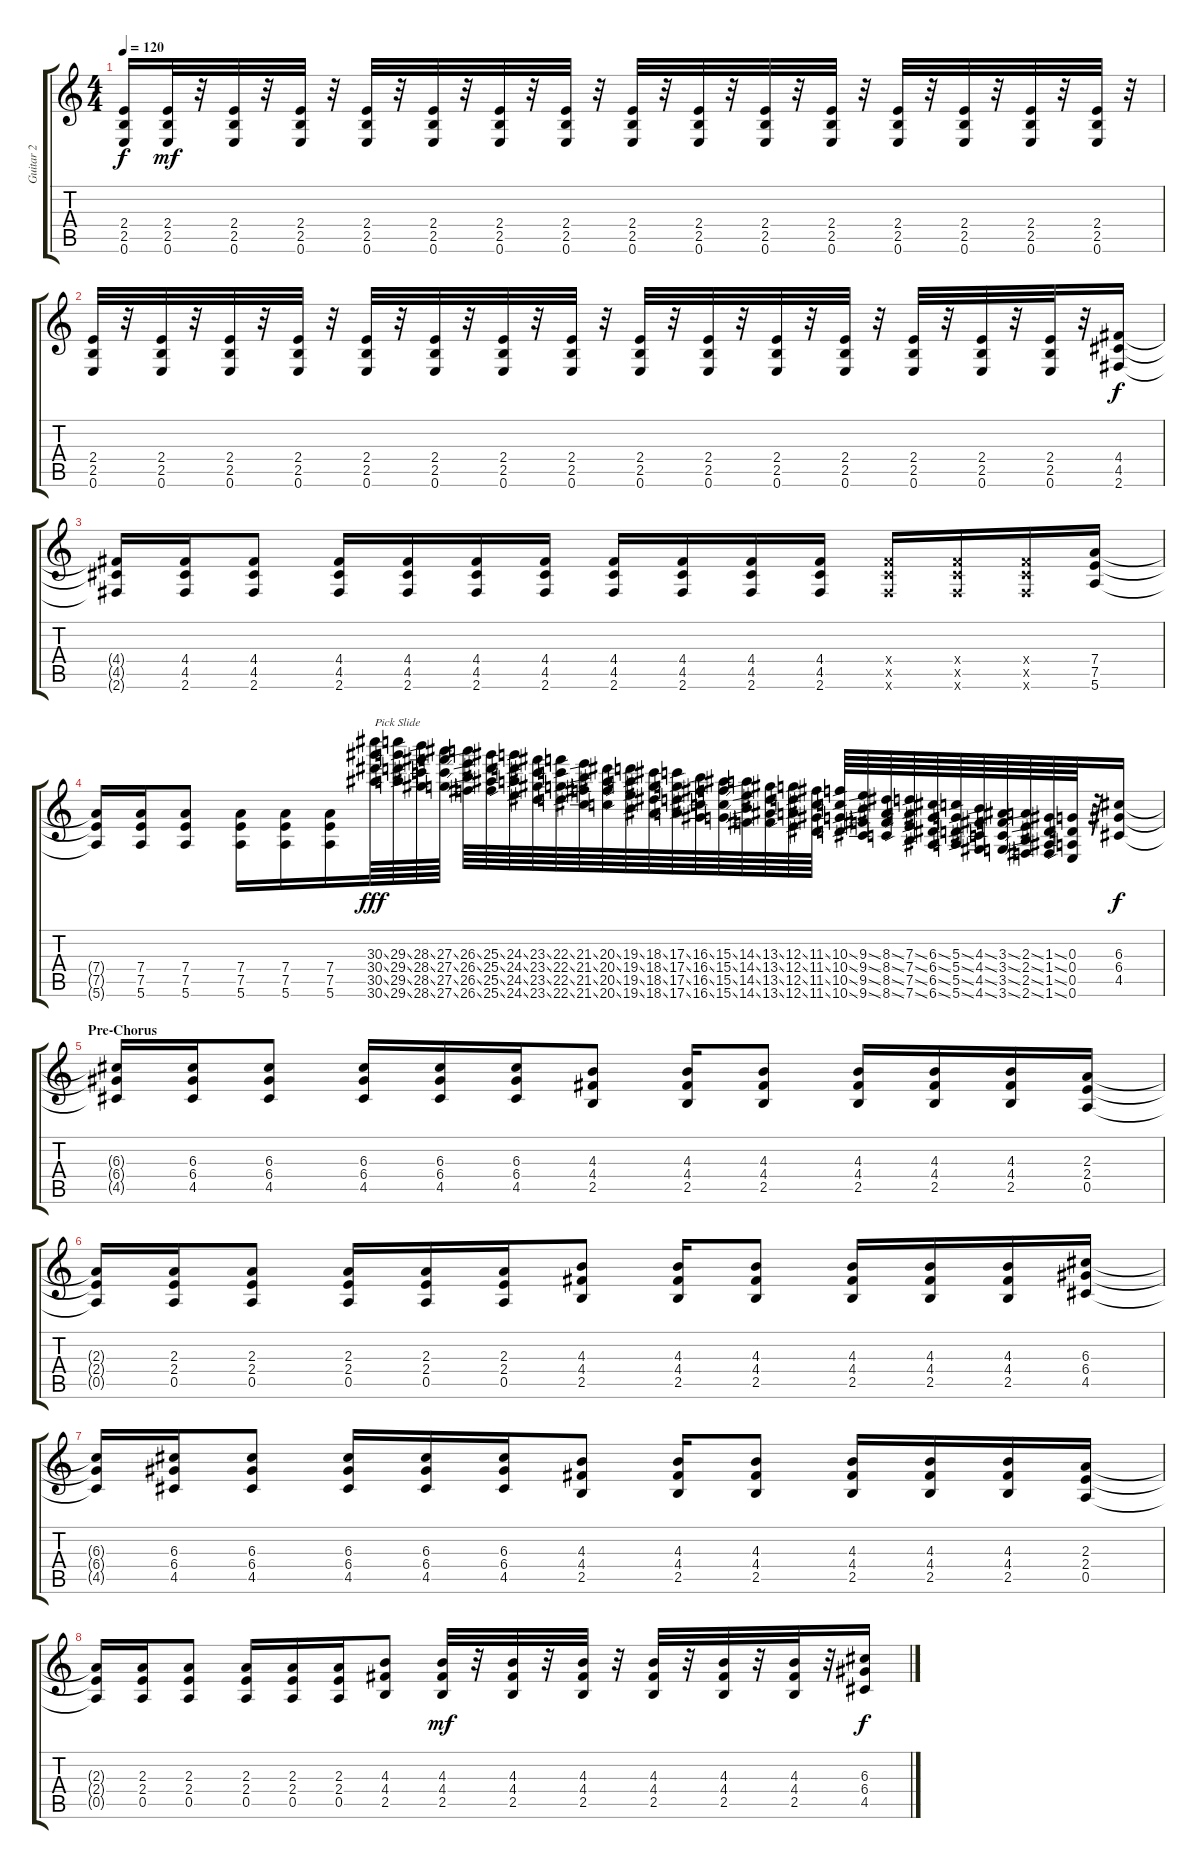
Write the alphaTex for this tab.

\track ("Guitar 2" "Guitar 2") {instrument distortionguitar}
\staff {score tabs}
\tuning (E4 B3 G3 D3 A2 E2) {hide}
\ts (4 4)
\tempo 120
\clef g2
\ks c
(2.4{t} 2.5{t} 0.6{t}).16{dy f} (2.4 2.5 0.6).32{dy mf} r.32 (2.4 2.5 0.6).32 r.32 (2.4 2.5 0.6).32 r.32 (2.4 2.5 0.6).32 r.32 (2.4 2.5 0.6).32 r.32 (2.4 2.5 0.6).32 r.32 (2.4 2.5 0.6).32 r.32 (2.4 2.5 0.6).32 r.32 (2.4 2.5 0.6).32 r.32 (2.4 2.5 0.6).32 r.32 (2.4 2.5 0.6).32 r.32 (2.4 2.5 0.6).32 r.32 (2.4 2.5 0.6).32 r.32 (2.4 2.5 0.6).32 r.32 (2.4 2.5 0.6).32 r.32 |
(2.4 2.5 0.6).32 r.32 (2.4 2.5 0.6).32 r.32 (2.4 2.5 0.6).32 r.32 (2.4 2.5 0.6).32 r.32 (2.4 2.5 0.6).32 r.32 (2.4 2.5 0.6).32 r.32 (2.4 2.5 0.6).32 r.32 (2.4 2.5 0.6).32 r.32 (2.4 2.5 0.6).32 r.32 (2.4 2.5 0.6).32 r.32 (2.4 2.5 0.6).32 r.32 (2.4 2.5 0.6).32 r.32 (2.4 2.5 0.6).32 r.32 (2.4 2.5 0.6).32 r.32 (2.4 2.5 0.6).32 r.32 (4.4 4.5 2.6).16{dy f} |
(4.4{t} 4.5{t} 2.6{t}).16 (4.4 4.5 2.6).16 (4.4 4.5 2.6).8 (4.4 4.5 2.6).16 (4.4 4.5 2.6).16 (4.4 4.5 2.6).16 (4.4 4.5 2.6).16 (4.4 4.5 2.6).16 (4.4 4.5 2.6).16 (4.4 4.5 2.6).16 (4.4 4.5 2.6).16 (4.4{x} 4.5{x} 2.6{x}).16 (4.4{x} 4.5{x} 2.6{x}).16 (4.4{x} 4.5{x} 2.6{x}).16 (7.4 7.5 5.6).16 |
(7.4{t} 7.5{t} 5.6{t}).16 (7.4 7.5 5.6).16 (7.4 7.5 5.6).8 (7.4 7.5 5.6).16 (7.4 7.5 5.6).16 (7.4 7.5 5.6).16 (30.3{ss} 30.4{ss} 30.5{ss} 30.6{ss}).64{txt "Pick Slide" dy fff volume 14} (29.3{ss} 29.4{ss} 29.5{ss} 29.6{ss}).64 (28.3{ss} 28.4{ss} 28.5{ss} 28.6{ss}).64 (27.3{ss} 27.4{ss} 27.5{ss} 27.6{ss}).64 (26.3{ss} 26.4{ss} 26.5{ss} 26.6{ss}).64 (25.3{ss} 25.4{ss} 25.5{ss} 25.6{ss}).64 (24.3{ss} 24.4{ss} 24.5{ss} 24.6{ss}).64 (23.3{ss} 23.4{ss} 23.5{ss} 23.6{ss}).64 (22.3{ss} 22.4{ss} 22.5{ss} 22.6{ss}).64 (21.3{ss} 21.4{ss} 21.5{ss} 21.6{ss}).64 (20.3{ss} 20.4{ss} 20.5{ss} 20.6{ss}).64 (19.3{ss} 19.4{ss} 19.5{ss} 19.6{ss}).64 (18.3{ss} 18.4{ss} 18.5{ss} 18.6{ss}).64 (17.3{ss} 17.4{ss} 17.5{ss} 17.6{ss}).64 (16.3{ss} 16.4{ss} 16.5{ss} 16.6{ss}).64 (15.3{ss} 15.4{ss} 15.5{ss} 15.6{ss}).64 (14.3{ss} 14.4{ss} 14.5{ss} 14.6{ss}).64 (13.3{ss} 13.4{ss} 13.5{ss} 13.6{ss}).64 (12.3{ss} 12.4{ss} 12.5{ss} 12.6{ss}).64 (11.3{ss} 11.4{ss} 11.5{ss} 11.6{ss}).64 (10.3{ss} 10.4{ss} 10.5{ss} 10.6{ss}).64 (9.3{ss} 9.4{ss} 9.5{ss} 9.6{ss}).64 (8.3{ss} 8.4{ss} 8.5{ss} 8.6{ss}).64 (7.3{ss} 7.4{ss} 7.5{ss} 7.6{ss}).64 (6.3{ss} 6.4{ss} 6.5{ss} 6.6{ss}).64 (5.3{ss} 5.4{ss} 5.5{ss} 5.6{ss}).64 (4.3{ss} 4.4{ss} 4.5{ss} 4.6{ss}).64 (3.3{ss} 3.4{ss} 3.5{ss} 3.6{ss}).64 (2.3{ss} 2.4{ss} 2.5{ss} 2.6{ss}).64 (1.3{ss} 1.4{ss} 1.5{ss} 1.6{ss}).64 (0.3 0.4 0.5 0.6).64 r.64{volume 10} (6.3 6.4 4.5).16{dy f} |
\section ("" "Pre-Chorus")
(6.3{t} 6.4{t} 4.5{t}).16 (6.3 6.4 4.5).16 (6.3 6.4 4.5).8 (6.3 6.4 4.5).16 (6.3 6.4 4.5).16 (6.3 6.4 4.5).16 (4.3 4.4 2.5).8 (4.3 4.4 2.5).16 (4.3 4.4 2.5).8 (4.3 4.4 2.5).16 (4.3 4.4 2.5).16 (4.3 4.4 2.5).16 (2.3 2.4 0.5).16 |
(2.3{t} 2.4{t} 0.5{t}).16 (2.3 2.4 0.5).16 (2.3 2.4 0.5).8 (2.3 2.4 0.5).16 (2.3 2.4 0.5).16 (2.3 2.4 0.5).16 (4.3 4.4 2.5).8 (4.3 4.4 2.5).16 (4.3 4.4 2.5).8 (4.3 4.4 2.5).16 (4.3 4.4 2.5).16 (4.3 4.4 2.5).16 (6.3 6.4 4.5).16 |
(6.3{t} 6.4{t} 4.5{t}).16 (6.3 6.4 4.5).16 (6.3 6.4 4.5).8 (6.3 6.4 4.5).16 (6.3 6.4 4.5).16 (6.3 6.4 4.5).16 (4.3 4.4 2.5).8 (4.3 4.4 2.5).16 (4.3 4.4 2.5).8 (4.3 4.4 2.5).16 (4.3 4.4 2.5).16 (4.3 4.4 2.5).16 (2.3 2.4 0.5).16 |
(2.3{t} 2.4{t} 0.5{t}).16 (2.3 2.4 0.5).16 (2.3 2.4 0.5).8 (2.3 2.4 0.5).16 (2.3 2.4 0.5).16 (2.3 2.4 0.5).16 (4.3 4.4 2.5).8 (4.3 4.4 2.5).32{dy mf} r.32 (4.3 4.4 2.5).32 r.32 (4.3 4.4 2.5).32 r.32 (4.3 4.4 2.5).32 r.32 (4.3 4.4 2.5).32 r.32 (4.3 4.4 2.5).32 r.32 (6.3 6.4 4.5).16{dy f}
